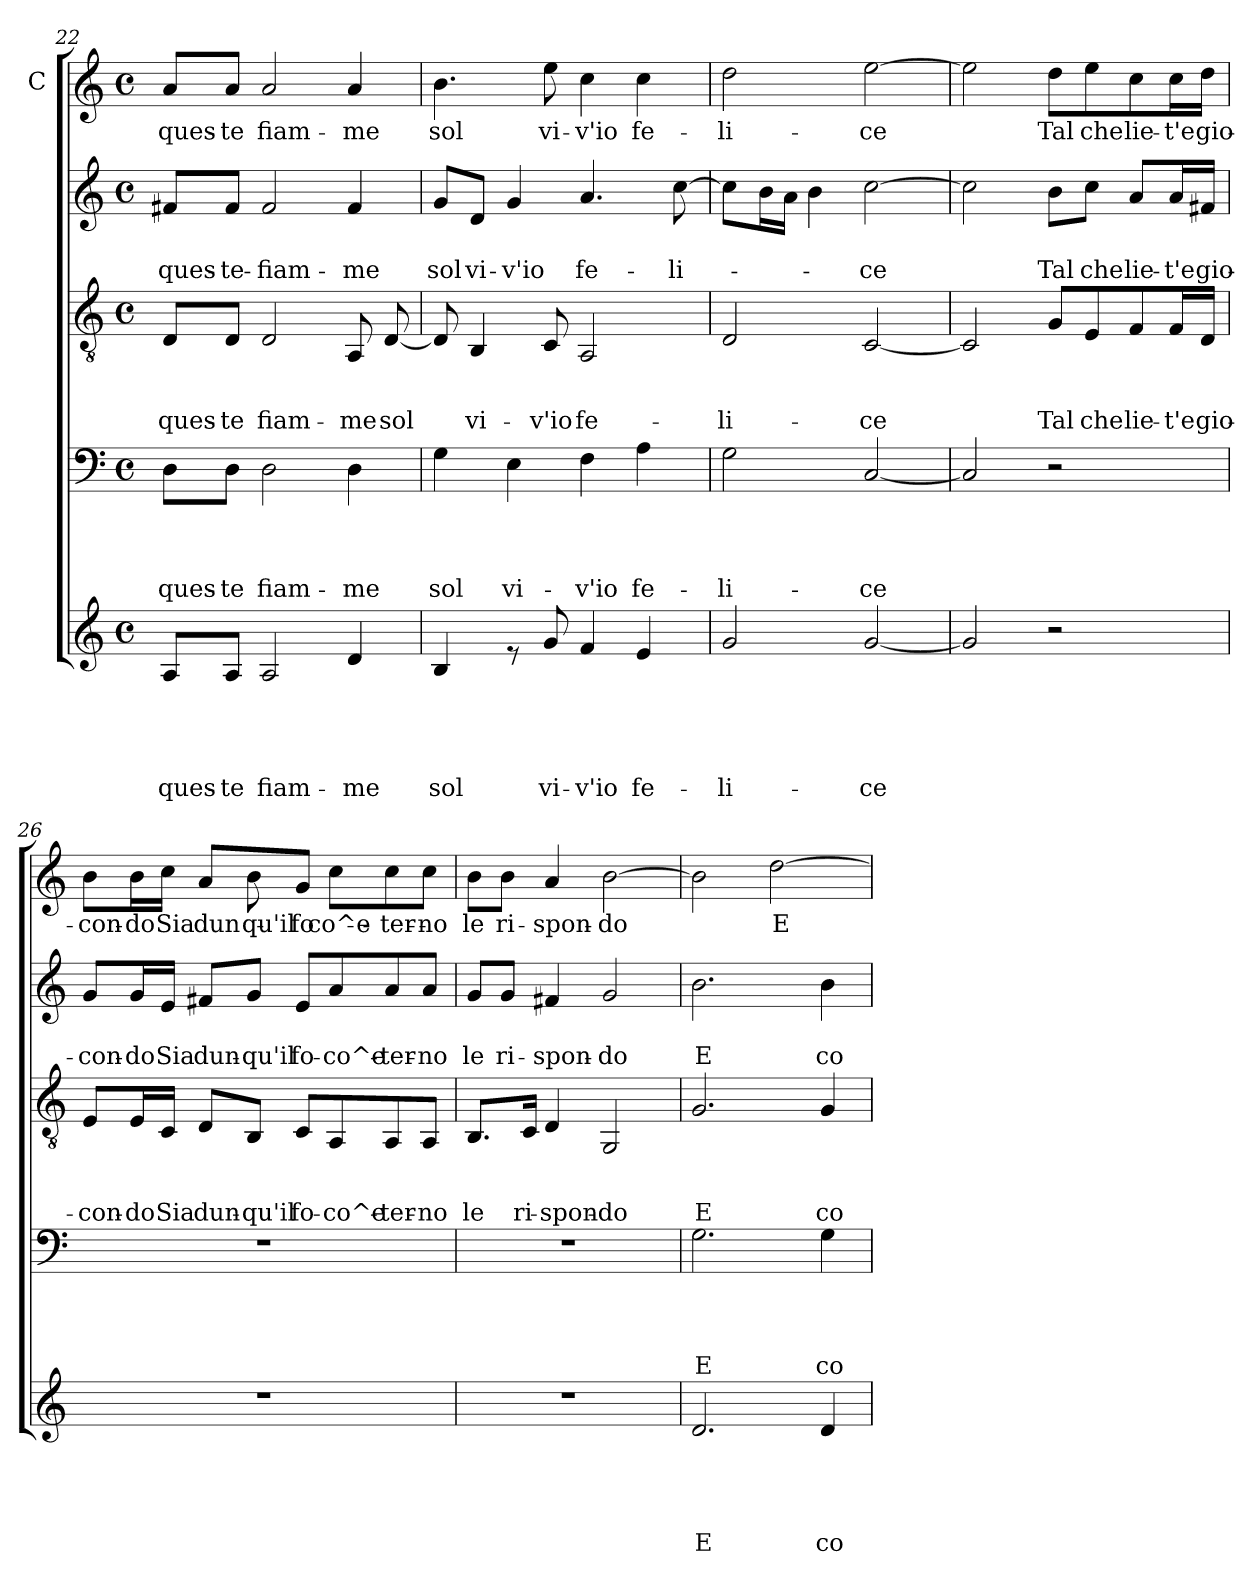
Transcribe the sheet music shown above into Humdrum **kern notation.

**kern	**text	**text	**text	**text	**text	**kern	**text	**text	**text	**text	**kern	**text	**text	**text	**kern	**text	**text	**kern	**text
*part5	*part5	*part5	*part5	*part5	*part5	*part4	*part4	*part4	*part4	*part4	*part3	*part3	*part3	*part3	*part2	*part2	*part2	*part1	*part1
*staff5	*staff5	*staff5	*staff5	*staff5	*staff5	*staff4	*staff4	*staff4	*staff4	*staff4	*staff3	*staff3	*staff3	*staff3	*staff2	*staff2	*staff2	*staff1	*staff1
*	*	*	*	*	*	*	*	*	*	*	*	*	*	*	*	*	*	*I"C	*
!!LO:LB:g=z
*clefG2	*	*	*	*	*	*clefF4	*	*	*	*	*clefGv2	*	*	*	*clefG2	*	*	*clefG2	*
*k[]	*	*	*	*	*	*k[]	*	*	*	*	*k[]	*	*	*	*k[]	*	*	*k[]	*
*C:	*	*	*	*	*	*C:	*	*	*	*	*C:	*	*	*	*C:	*	*	*C:	*
*M4/4	*	*	*	*	*	*M4/4	*	*	*	*	*M4/4	*	*	*	*M4/4	*	*	*M4/4	*
*met(c)	*	*	*	*	*	*met(c)	*	*	*	*	*met(c)	*	*	*	*met(c)	*	*	*met(c)	*
=22	=22	=22	=22	=22	=22	=22	=22	=22	=22	=22	=22	=22	=22	=22	=22	=22	=22	=22	=22
!	!	!	!	!	!LO:LY:b	!	!	!	!	!LO:LY:b	!	!	!	!LO:LY:b	!	!	!LO:LY:b	!	!LO:LY:b
8A/L	.	.	.	.	ques-	8D\L	.	.	.	ques-	8D/L	.	.	ques-	8f#X/L	.	ques-	8a/L	ques-
!	!	!	!	!	!LO:LY:b	!	!	!	!	!LO:LY:b	!	!	!	!LO:LY:b	!	!	!LO:LY:b	!	!LO:LY:b
8A/J	.	.	.	.	-te	8D\J	.	.	.	-te	8D/J	.	.	-te	8f#/J	.	-te-	8a/J	-te
!	!	!	!	!	!LO:LY:b	!	!	!	!	!LO:LY:b	!	!	!	!LO:LY:b	!	!	!LO:LY:b	!	!LO:LY:b
2A/	.	.	.	.	fiam-	2D\	.	.	.	fiam-	2D/	.	.	fiam-	2f#/	.	-fiam-	2a/	fiam-
!	!	!	!	!	!LO:LY:b	!	!	!	!	!LO:LY:b	!	!	!	!LO:LY:b	!	!	!LO:LY:b	!	!LO:LY:b
4d/	.	.	.	.	-me	4D\	.	.	.	-me	8AA/	.	.	-me	4f#/	.	-me	4a/	-me
!	!	!	!	!	!	!	!	!	!	!	!	!	!	!LO:LY:b	!	!	!	!	!
.	.	.	.	.	.	.	.	.	.	.	[<8D/	.	.	sol	.	.	.	.	.
=23	=23	=23	=23	=23	=23	=23	=23	=23	=23	=23	=23	=23	=23	=23	=23	=23	=23	=23	=23
!	!	!	!	!	!LO:LY:b	!	!	!	!	!LO:LY:b	!	!	!	!	!	!	!LO:LY:b	!	!LO:LY:b
4B/	.	.	.	.	sol	4G\	.	.	.	sol	8D/]	.	.	.	8g/L	.	sol	4.b\	sol
!	!	!	!	!	!	!	!	!	!	!	!	!	!	!LO:LY:b	!	!	!LO:LY:b	!	!
.	.	.	.	.	.	.	.	.	.	.	4BB/	.	.	vi-	8d/J	.	vi-	.	.
!	!	!	!	!	!	!	!	!	!	!LO:LY:b	!	!	!	!	!	!	!LO:LY:b	!	!
8re	.	.	.	.	.	4E\	.	.	.	vi-	.	.	.	.	4g/	.	-v'io	.	.
!	!	!	!	!	!LO:LY:b	!	!	!	!	!	!	!	!	!LO:LY:b	!	!	!	!	!LO:LY:b
8g/	.	.	.	.	vi-	.	.	.	.	.	8C/	.	.	-v'io	.	.	.	8ee\	vi-
!	!	!	!	!	!LO:LY:b	!	!	!	!	!LO:LY:b	!	!	!	!LO:LY:b	!	!	!LO:LY:b	!	!LO:LY:b
4f/	.	.	.	.	-v'io	4F\	.	.	.	-v'io	2AA/	.	.	fe-	4.a/	.	fe-	4cc\	-v'io
!	!	!	!	!	!LO:LY:b	!	!	!	!	!LO:LY:b	!	!	!	!	!	!	!	!	!LO:LY:b
4e/	.	.	.	.	fe-	4A\	.	.	.	fe-	.	.	.	.	.	.	.	4cc\	fe-
!	!	!	!	!	!	!	!	!	!	!	!	!	!	!	!	!	!LO:LY:b	!	!
.	.	.	.	.	.	.	.	.	.	.	.	.	.	.	[>8cc\	.	-li-	.	.
=24	=24	=24	=24	=24	=24	=24	=24	=24	=24	=24	=24	=24	=24	=24	=24	=24	=24	=24	=24
!	!	!	!	!	!LO:LY:b	!	!	!	!	!LO:LY:b	!	!	!	!LO:LY:b	!	!	!	!	!LO:LY:b
2g/	.	.	.	.	-li-	2G\	.	.	.	-li-	2D/	.	.	-li-	8cc\L]	.	.	2dd\	-li-
.	.	.	.	.	.	.	.	.	.	.	.	.	.	.	16b\L	.	.	.	.
.	.	.	.	.	.	.	.	.	.	.	.	.	.	.	16a\JJ	.	.	.	.
.	.	.	.	.	.	.	.	.	.	.	.	.	.	.	4b\	.	.	.	.
!	!	!	!	!	!LO:LY:b	!	!	!	!	!LO:LY:b	!	!	!	!LO:LY:b	!	!	!LO:LY:b	!	!LO:LY:b
[<2g/	.	.	.	.	-ce	[<2C/	.	.	.	-ce	[<2C/	.	.	-ce	[>2cc\	.	-ce	[>2ee\	-ce
=25	=25	=25	=25	=25	=25	=25	=25	=25	=25	=25	=25	=25	=25	=25	=25	=25	=25	=25	=25
2g/]	.	.	.	.	.	2C/]	.	.	.	.	2C/]	.	.	.	2cc\]	.	.	2ee\]	.
!	!	!	!	!	!	!	!	!	!	!	!	!	!	!LO:LY:b	!	!	!LO:LY:b	!	!LO:LY:b
2r	.	.	.	.	.	2r	.	.	.	.	8G/L	.	.	Tal	8b\L	.	Tal	8dd\L	Tal
!	!	!	!	!	!	!	!	!	!	!	!	!	!	!LO:LY:b	!	!	!LO:LY:b	!	!LO:LY:b
.	.	.	.	.	.	.	.	.	.	.	8E/	.	.	che	8cc\J	.	che	8ee\	che
!	!	!	!	!	!	!	!	!	!	!	!	!	!	!LO:LY:b	!	!	!LO:LY:b	!	!LO:LY:b
.	.	.	.	.	.	.	.	.	.	.	8F/	.	.	lie-	8a/L	.	lie-	8cc\	lie-
!	!	!	!	!	!	!	!	!	!	!	!	!	!	!LO:LY:b	!	!	!LO:LY:b	!	!LO:LY:b
.	.	.	.	.	.	.	.	.	.	.	16F/L	.	.	-t'e	16a/L	.	-t'e	16cc\L	-t'e
!	!	!	!	!	!	!	!	!	!	!	!	!	!	!LO:LY:b	!	!	!LO:LY:b	!	!LO:LY:b
.	.	.	.	.	.	.	.	.	.	.	16D/JJ	.	.	gio-	16f#X/JJ	.	gio-	16dd\JJ	gio-
!!LO:PB:g=z
=26	=26	=26	=26	=26	=26	=26	=26	=26	=26	=26	=26	=26	=26	=26	=26	=26	=26	=26	=26
!	!	!	!	!	!	!	!	!	!	!	!	!	!	!LO:LY:b	!	!	!LO:LY:b	!	!LO:LY:b
*	*	*	*	*	*	*	*	*	*	*	*	*	*	*	*	*	*	*^	*
1r	.	.	.	.	.	1r	.	.	.	.	8E/L	.	.	-con-	8g/L	.	-con-	8b\L	4.ryy	-con-
!	!	!	!	!	!	!	!	!	!	!	!	!	!	!LO:LY:b	!	!	!LO:LY:b	!	!	!LO:LY:b
.	.	.	.	.	.	.	.	.	.	.	16E/L	.	.	-do	16g/L	.	-do	16b\L	.	-do
!	!	!	!	!	!	!	!	!	!	!	!	!	!	!LO:LY:b	!	!	!LO:LY:b	!	!	!LO:LY:b
.	.	.	.	.	.	.	.	.	.	.	16C/JJ	.	.	Sia	16e/JJ	.	Sia	16cc\JJ	.	Sia
!	!	!	!	!	!	!	!	!	!	!	!	!	!	!LO:LY:b	!	!	!LO:LY:b	!	!	!LO:LY:b
.	.	.	.	.	.	.	.	.	.	.	8D/L	.	.	dun-	8f#X/L	.	dun-	8a/L	.	dun-
!	!	!	!	!	!	!	!	!	!	!	!	!	!	!LO:LY:b	!	!	!LO:LY:b	!	!	!LO:LY:b
.	.	.	.	.	.	.	.	.	.	.	8BB/J	.	.	-qu'il	8g/J	.	-qu'il	8ryy	8b\	-qu'il
!	!	!	!	!	!	!	!	!	!	!	!	!	!	!LO:LY:b	!	!	!LO:LY:b	!	!	!LO:LY:b
.	.	.	.	.	.	.	.	.	.	.	8C/L	.	.	fo-	8e/L	.	fo-	8g/J	8ryy	-fo-
!	!	!	!	!	!	!	!	!	!	!	!	!	!	!LO:LY:b	!	!	!LO:LY:b	!	!	!LO:LY:b
.	.	.	.	.	.	.	.	.	.	.	8AA/	.	.	-co^e-	8a/	.	-co^e-	4.ryy	8cc\L	co^e-
!	!	!	!	!	!	!	!	!	!	!	!	!	!	!LO:LY:b	!	!	!LO:LY:b	!	!	!LO:LY:b
.	.	.	.	.	.	.	.	.	.	.	8AA/	.	.	-ter-	8a/	.	-ter-	.	8cc\	-ter-
!	!	!	!	!	!	!	!	!	!	!	!	!	!	!LO:LY:b	!	!	!LO:LY:b	!	!	!LO:LY:b
.	.	.	.	.	.	.	.	.	.	.	8AA/J	.	.	-no	8a/J	.	-no	.	8cc\J	-no
=27	=27	=27	=27	=27	=27	=27	=27	=27	=27	=27	=27	=27	=27	=27	=27	=27	=27	=27	=27	=27
!	!	!	!	!	!	!	!	!	!	!	!	!	!	!LO:LY:b	!	!	!LO:LY:b	!	!	!LO:LY:b
*	*	*	*	*	*	*	*	*	*	*	*	*	*	*	*	*	*	*v	*v	*
1r	.	.	.	.	.	1r	.	.	.	.	8.BB/L	.	.	le	8g/L	.	le	8b\L	le
!	!	!	!	!	!	!	!	!	!	!	!	!	!	!	!	!	!LO:LY:b	!	!LO:LY:b
.	.	.	.	.	.	.	.	.	.	.	.	.	.	.	8g/J	.	ri-	8b\J	ri-
!	!	!	!	!	!	!	!	!	!	!	!	!	!	!LO:LY:b	!	!	!	!	!
.	.	.	.	.	.	.	.	.	.	.	16C/Jk	.	.	ri-	.	.	.	.	.
!	!	!	!	!	!	!	!	!	!	!	!	!	!	!LO:LY:b	!	!	!LO:LY:b	!	!LO:LY:b
.	.	.	.	.	.	.	.	.	.	.	4D/	.	.	-spon-	4f#X/	.	-spon-	4a/	-spon-
!	!	!	!	!	!	!	!	!	!	!	!	!	!	!LO:LY:b	!	!	!LO:LY:b	!	!LO:LY:b
.	.	.	.	.	.	.	.	.	.	.	2GG/	.	.	-do	2g/	.	-do	[>2b\	-do
=28	=28	=28	=28	=28	=28	=28	=28	=28	=28	=28	=28	=28	=28	=28	=28	=28	=28	=28	=28
!	!	!	!	!	!LO:LY:b	!	!	!	!	!LO:LY:b	!	!	!	!LO:LY:b	!	!	!LO:LY:b	!	!
2.d/	.	.	.	.	E	2.G\	.	.	.	E	2.G/	.	.	E	2.b\	.	E	2b\]	.
!	!	!	!	!	!	!	!	!	!	!	!	!	!	!	!	!	!	!	!LO:LY:b
.	.	.	.	.	.	.	.	.	.	.	.	.	.	.	.	.	.	[>2dd\	E
!	!	!	!	!	!LO:LY:b	!	!	!	!	!LO:LY:b	!	!	!	!LO:LY:b	!	!	!LO:LY:b	!	!
4d/	.	.	.	.	co-	4G\	.	.	.	co-	4G/	.	.	co-	4b\	.	co-	.	.
=	=	=	=	=	=	=	=	=	=	=	=	=	=	=	=	=	=	=	=
*-	*-	*-	*-	*-	*-	*-	*-	*-	*-	*-	*-	*-	*-	*-	*-	*-	*-	*-	*-
